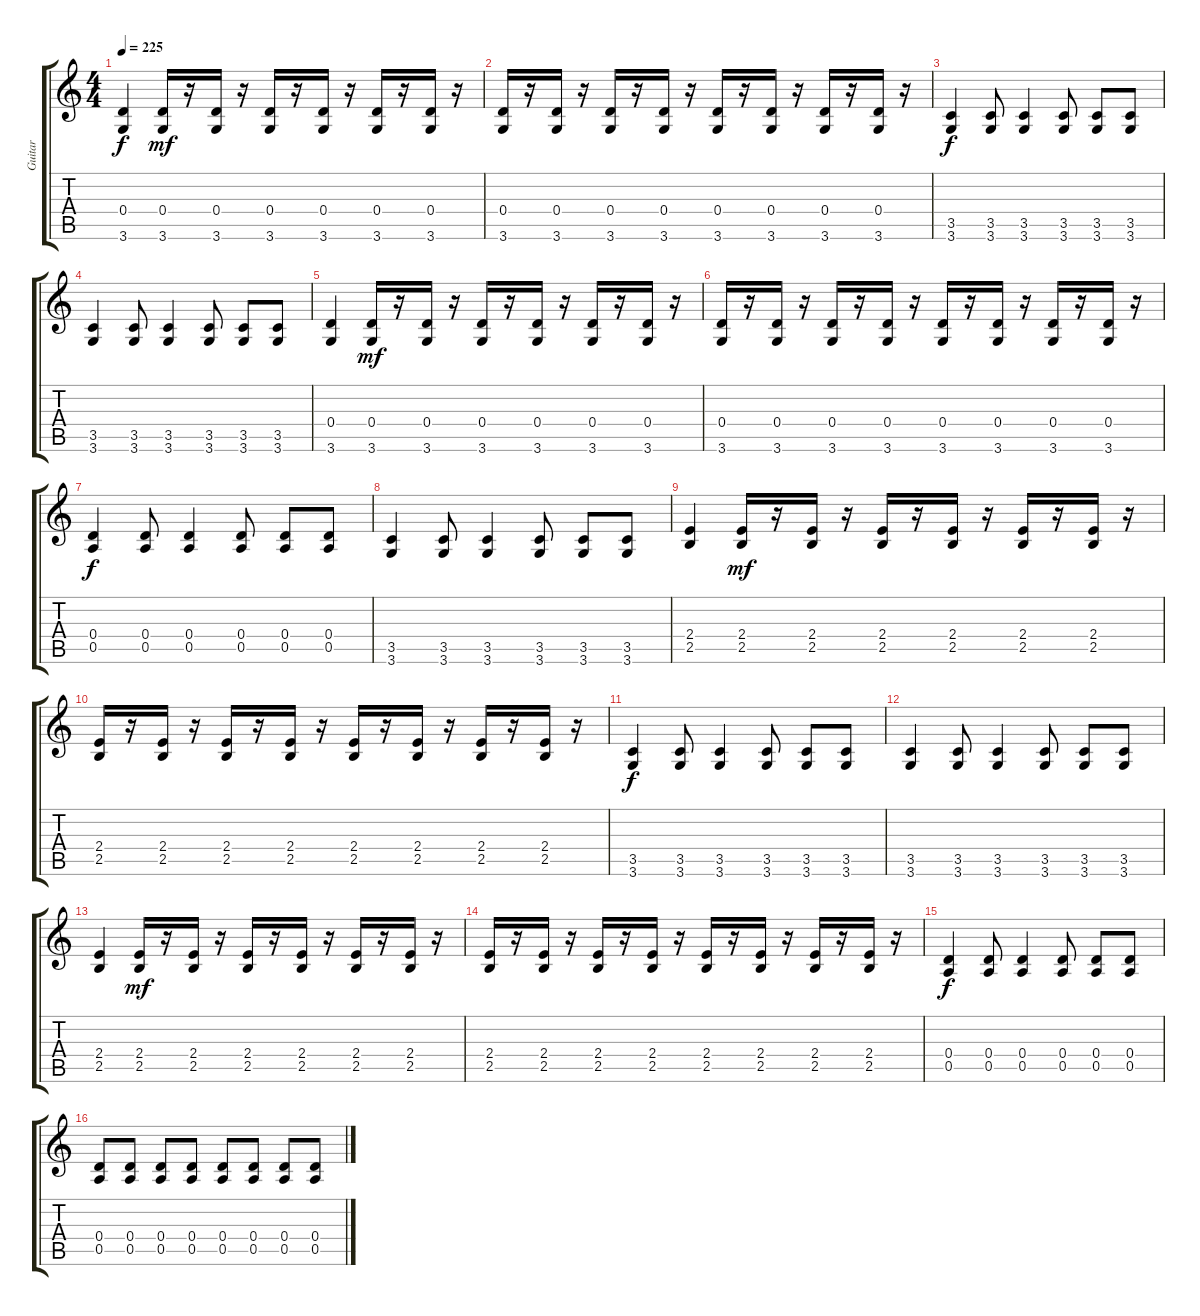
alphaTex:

\track ("Guitar" "Guitar") {instrument distortionguitar}
\staff {score tabs}
\tuning (E4 B3 G3 D3 A2 E2) {hide}
\ts (4 4)
\tempo 225
\clef g2
\ks c
(0.4 3.6).4{dy f} (0.4 3.6).16{dy mf} r.16 (0.4 3.6).16 r.16 (0.4 3.6).16 r.16 (0.4 3.6).16 r.16 (0.4 3.6).16 r.16 (0.4 3.6).16 r.16 |
(0.4 3.6).16 r.16 (0.4 3.6).16 r.16 (0.4 3.6).16 r.16 (0.4 3.6).16 r.16 (0.4 3.6).16 r.16 (0.4 3.6).16 r.16 (0.4 3.6).16 r.16 (0.4 3.6).16 r.16 |
(3.5 3.6).4{dy f} (3.5 3.6).8 (3.5 3.6).4 (3.5 3.6).8 (3.5 3.6).8 (3.5 3.6).8 |
(3.5 3.6).4 (3.5 3.6).8 (3.5 3.6).4 (3.5 3.6).8 (3.5 3.6).8 (3.5 3.6).8 |
(0.4 3.6).4 (0.4 3.6).16{dy mf} r.16 (0.4 3.6).16 r.16 (0.4 3.6).16 r.16 (0.4 3.6).16 r.16 (0.4 3.6).16 r.16 (0.4 3.6).16 r.16 |
(0.4 3.6).16 r.16 (0.4 3.6).16 r.16 (0.4 3.6).16 r.16 (0.4 3.6).16 r.16 (0.4 3.6).16 r.16 (0.4 3.6).16 r.16 (0.4 3.6).16 r.16 (0.4 3.6).16 r.16 |
(0.4 0.5).4{dy f} (0.4 0.5).8 (0.4 0.5).4 (0.4 0.5).8 (0.4 0.5).8 (0.4 0.5).8 |
(3.5 3.6).4 (3.5 3.6).8 (3.5 3.6).4 (3.5 3.6).8 (3.5 3.6).8 (3.5 3.6).8 |
(2.4 2.5).4 (2.4 2.5).16{dy mf} r.16 (2.4 2.5).16 r.16 (2.4 2.5).16 r.16 (2.4 2.5).16 r.16 (2.4 2.5).16 r.16 (2.4 2.5).16 r.16 |
(2.4 2.5).16 r.16 (2.4 2.5).16 r.16 (2.4 2.5).16 r.16 (2.4 2.5).16 r.16 (2.4 2.5).16 r.16 (2.4 2.5).16 r.16 (2.4 2.5).16 r.16 (2.4 2.5).16 r.16 |
(3.5 3.6).4{dy f} (3.5 3.6).8 (3.5 3.6).4 (3.5 3.6).8 (3.5 3.6).8 (3.5 3.6).8 |
(3.5 3.6).4 (3.5 3.6).8 (3.5 3.6).4 (3.5 3.6).8 (3.5 3.6).8 (3.5 3.6).8 |
(2.4 2.5).4 (2.4 2.5).16{dy mf} r.16 (2.4 2.5).16 r.16 (2.4 2.5).16 r.16 (2.4 2.5).16 r.16 (2.4 2.5).16 r.16 (2.4 2.5).16 r.16 |
(2.4 2.5).16 r.16 (2.4 2.5).16 r.16 (2.4 2.5).16 r.16 (2.4 2.5).16 r.16 (2.4 2.5).16 r.16 (2.4 2.5).16 r.16 (2.4 2.5).16 r.16 (2.4 2.5).16 r.16 |
(0.4 0.5).4{dy f} (0.4 0.5).8 (0.4 0.5).4 (0.4 0.5).8 (0.4 0.5).8 (0.4 0.5).8 |
(0.4 0.5).8 (0.4 0.5).8 (0.4 0.5).8 (0.4 0.5).8 (0.4 0.5).8 (0.4 0.5).8 (0.4 0.5).8 (0.4 0.5).8
